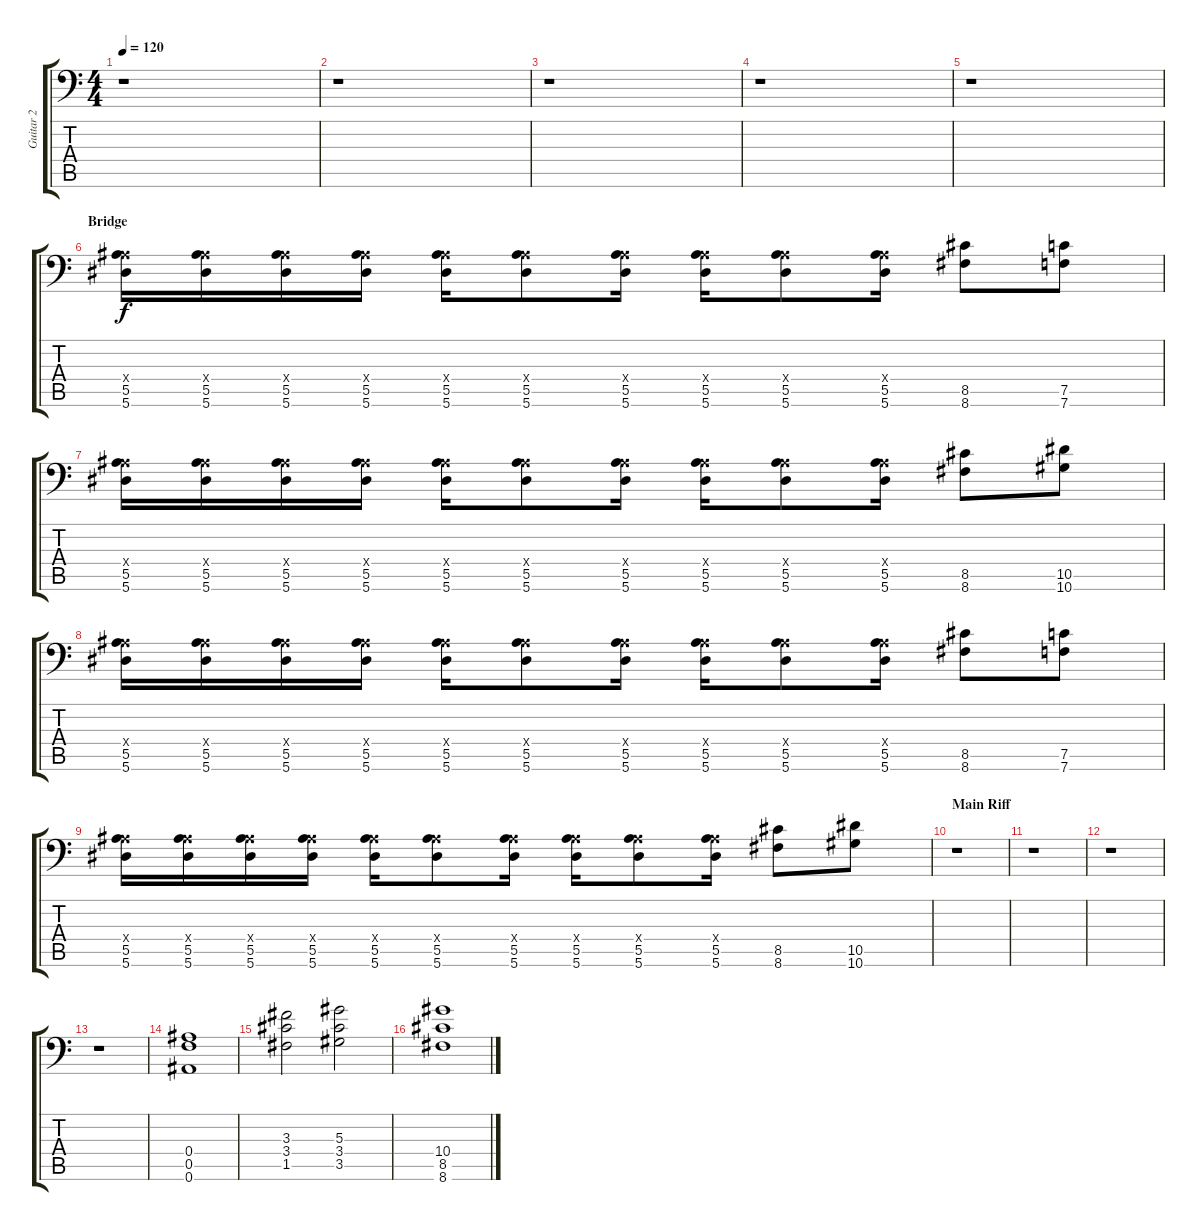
\track ("Guitar 2" "Guitar 2") {instrument distortionguitar}
\staff {score tabs}
\tuning (C4 G3 Eb3 Bb2 F2 Bb1) {hide}
\ts (4 4)
\tempo 120
\clef f4
\ks c
r.1{dy f} |
r.1 |
r.1 |
r.1 |
r.1 |
\section ("" "Bridge")
(0.4{x} 5.5 5.6).16 (0.4{x} 5.5 5.6).16 (0.4{x} 5.5 5.6).16 (0.4{x} 5.5 5.6).16 (0.4{x} 5.5 5.6).16 (0.4{x} 5.5 5.6).8 (0.4{x} 5.5 5.6).16 (0.4{x} 5.5 5.6).16 (0.4{x} 5.5 5.6).8 (0.4{x} 5.5 5.6).16 (8.5 8.6).8 (7.5 7.6).8 |
(0.4{x} 5.5 5.6).16 (0.4{x} 5.5 5.6).16 (0.4{x} 5.5 5.6).16 (0.4{x} 5.5 5.6).16 (0.4{x} 5.5 5.6).16 (0.4{x} 5.5 5.6).8 (0.4{x} 5.5 5.6).16 (0.4{x} 5.5 5.6).16 (0.4{x} 5.5 5.6).8 (0.4{x} 5.5 5.6).16 (8.5 8.6).8 (10.5 10.6).8 |
(0.4{x} 5.5 5.6).16 (0.4{x} 5.5 5.6).16 (0.4{x} 5.5 5.6).16 (0.4{x} 5.5 5.6).16 (0.4{x} 5.5 5.6).16 (0.4{x} 5.5 5.6).8 (0.4{x} 5.5 5.6).16 (0.4{x} 5.5 5.6).16 (0.4{x} 5.5 5.6).8 (0.4{x} 5.5 5.6).16 (8.5 8.6).8 (7.5 7.6).8 |
(0.4{x} 5.5 5.6).16 (0.4{x} 5.5 5.6).16 (0.4{x} 5.5 5.6).16 (0.4{x} 5.5 5.6).16 (0.4{x} 5.5 5.6).16 (0.4{x} 5.5 5.6).8 (0.4{x} 5.5 5.6).16 (0.4{x} 5.5 5.6).16 (0.4{x} 5.5 5.6).8 (0.4{x} 5.5 5.6).16 (8.5 8.6).8 (10.5 10.6).8 |
\section ("" "Main Riff")
r.1 |
r.1 |
r.1 |
r.1 |
(0.4 0.5 0.6).1 |
(3.3 3.4 1.5).2 (5.3 3.4 3.5).2 |
(10.4 8.5 8.6).1
